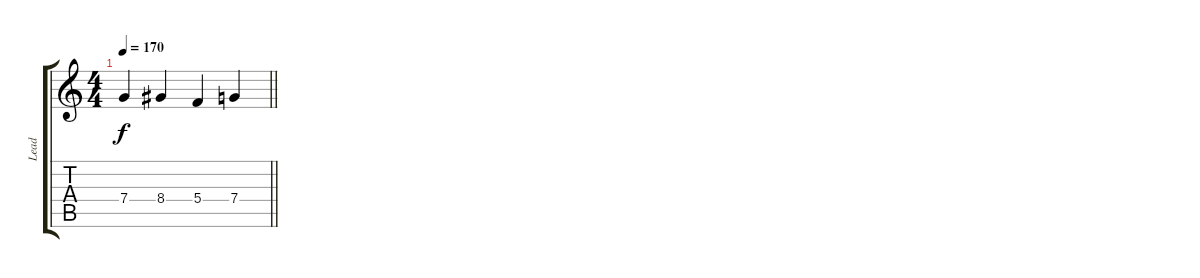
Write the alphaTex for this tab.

\track ("Lead" "Lead") {instrument overdrivenguitar}
\staff {score tabs}
\tuning (D4 A3 F3 C3 G2 C2) {hide}
\ts (4 4)
\tempo 170
\clef g2
\barLineRight lightlight
\ks c
7.4{t}.4{dy f} 8.4.4 5.4.4 7.4.4
